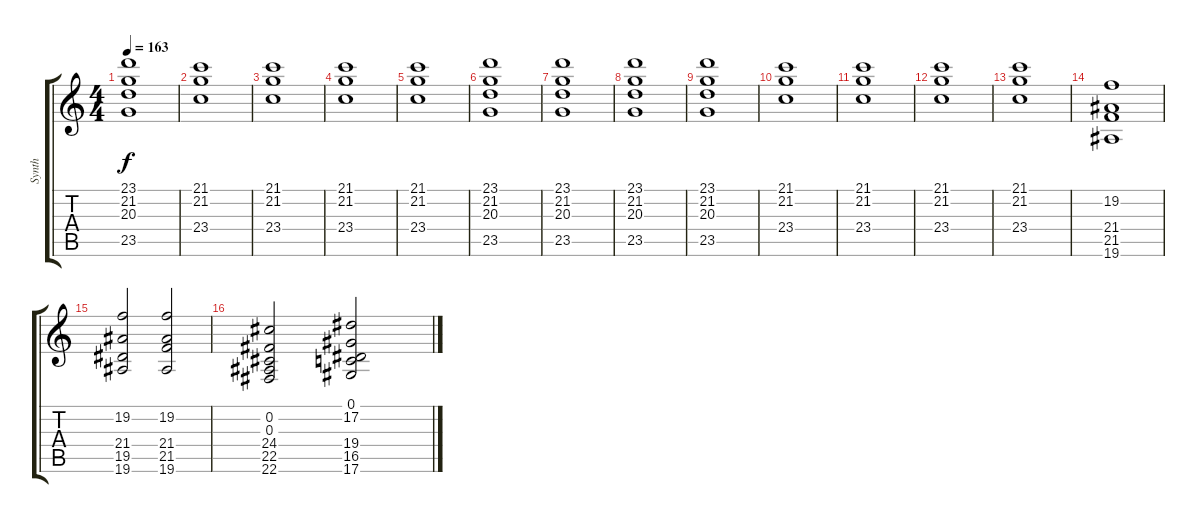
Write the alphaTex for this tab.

\track ("Synth" "Synth") {instrument stringensemble1}
\staff {score tabs}
\tuning (Eb4 Bb3 Gb3 Db3 Ab2 Eb2) {hide}
\ts (4 4)
\tempo 163
\clef g2
\ks c
(23.1 21.2 20.3 23.5).1{dy f} |
(21.1 21.2 23.4).1 |
(21.1 21.2 23.4).1 |
(21.1 21.2 23.4).1 |
(21.1 21.2 23.4).1 |
(23.1 21.2 20.3 23.5).1 |
(23.1 21.2 20.3 23.5).1 |
(23.1 21.2 20.3 23.5).1 |
(23.1 21.2 20.3 23.5).1 |
(21.1 21.2 23.4).1 |
(21.1 21.2 23.4).1 |
(21.1 21.2 23.4).1 |
(21.1 21.2 23.4).1 |
(19.2 21.4 21.5 19.6).1 |
(19.2 21.4 19.5 19.6).2 (19.2 21.4 21.5 19.6).2 |
(0.2 0.3 24.4 22.5 22.6).2 (0.1 17.2 19.4 16.5 17.6).2
